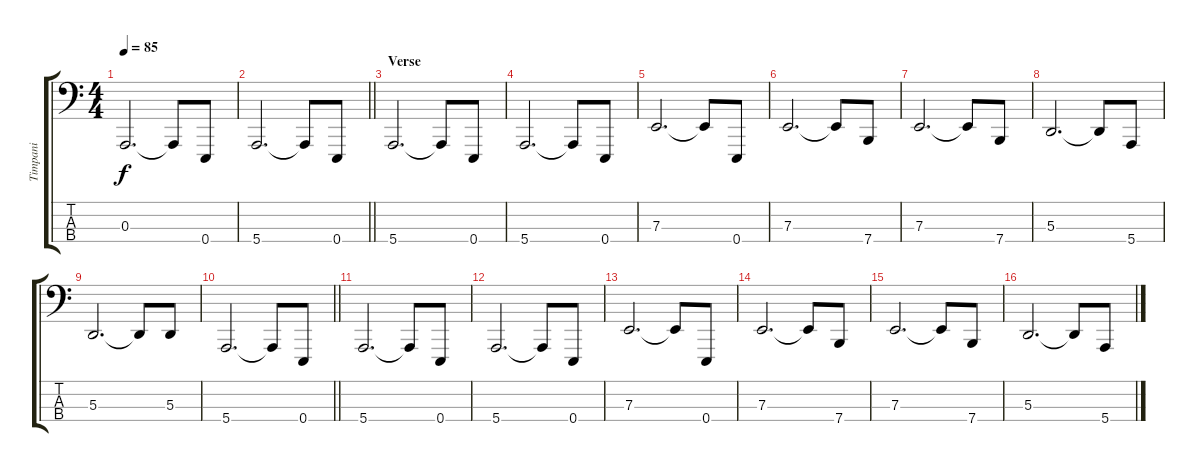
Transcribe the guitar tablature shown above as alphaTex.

\track ("Timpani" "Timpani") {instrument timpani}
\staff {score tabs}
\tuning (G2 D2 A1 E1) {hide}
\ts (4 4)
\tempo 85
\clef f4
\ks c
0.3.2{d dy f} 0.3{t}.8 0.4.8 |
\barLineRight lightlight
5.4.2{d} 5.4{t}.8 0.4.8 |
\section ("" "Verse")
5.4.2{d} 5.4{t}.8 0.4.8 |
5.4.2{d} 5.4{t}.8 0.4.8 |
7.3.2{d} 7.3{t}.8 0.4.8 |
7.3.2{d} 7.3{t}.8 7.4.8 |
7.3.2{d} 7.3{t}.8 7.4.8 |
5.3.2{d} 5.3{t}.8 5.4.8 |
5.3.2{d} 5.3{t}.8 5.3.8 |
\barLineRight lightlight
5.4.2{d} 5.4{t}.8 0.4.8 |
5.4.2{d} 5.4{t}.8 0.4.8 |
5.4.2{d} 5.4{t}.8 0.4.8 |
7.3.2{d} 7.3{t}.8 0.4.8 |
7.3.2{d} 7.3{t}.8 7.4.8 |
7.3.2{d} 7.3{t}.8 7.4.8 |
5.3.2{d} 5.3{t}.8 5.4.8
